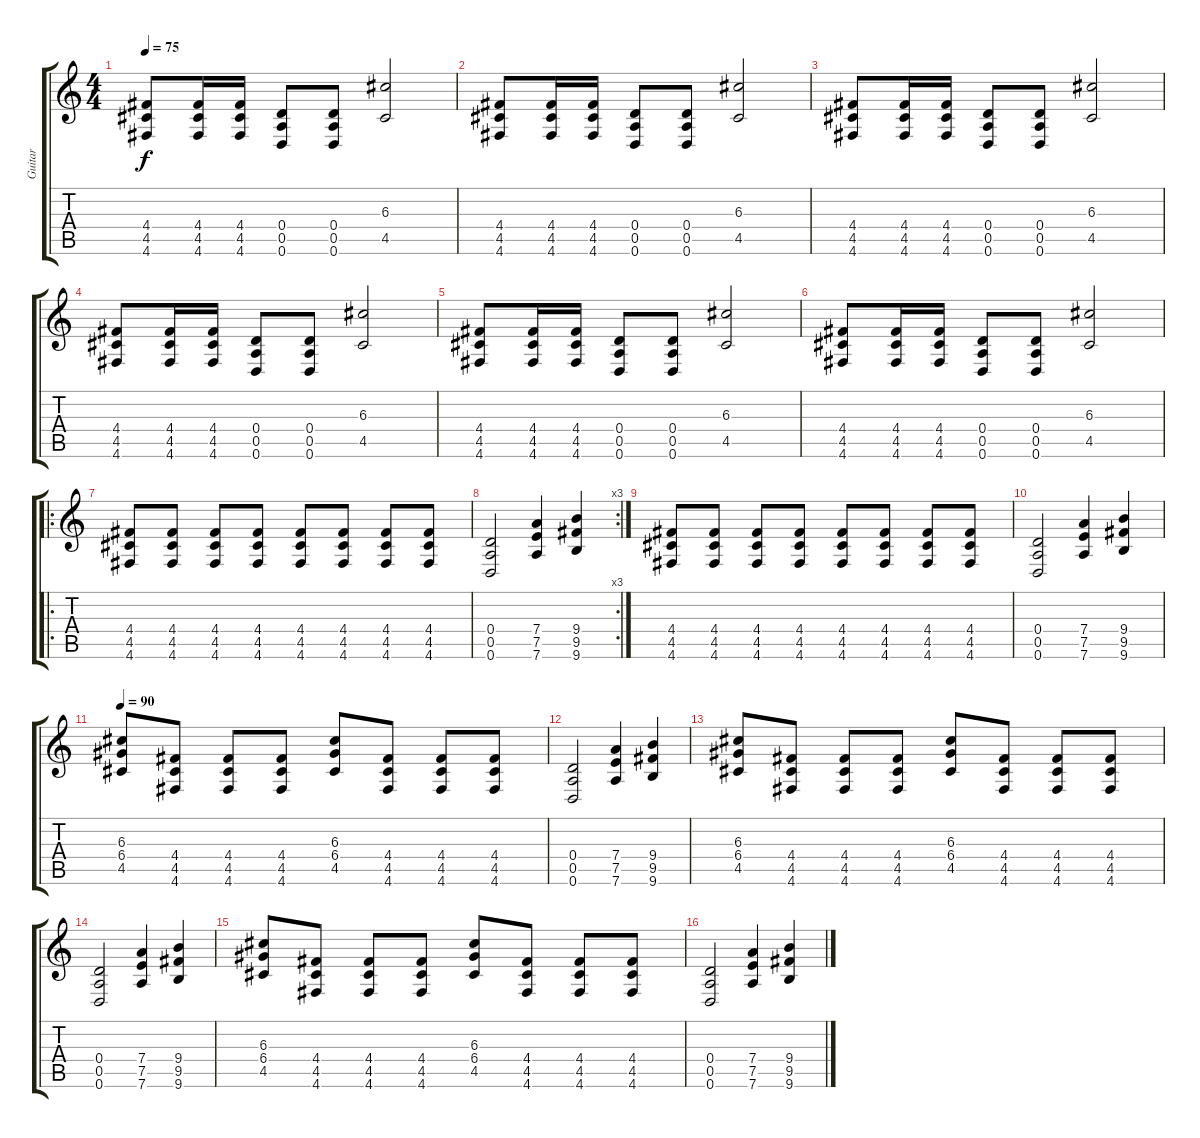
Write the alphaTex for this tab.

\track ("Guitar " "Guitar ") {instrument overdrivenguitar}
\staff {score tabs}
\tuning (E4 B3 G3 D3 A2 D2) {hide}
\ts (4 4)
\tempo 75
\clef g2
\ks c
(4.4 4.5 4.6).8{dy f} (4.4 4.5 4.6).16 (4.4 4.5 4.6).16 (0.4 0.5 0.6).8 (0.4 0.5 0.6).8 (6.3 4.5).2 |
(4.4 4.5 4.6).8 (4.4 4.5 4.6).16 (4.4 4.5 4.6).16 (0.4 0.5 0.6).8 (0.4 0.5 0.6).8 (6.3 4.5).2 |
(4.4 4.5 4.6).8 (4.4 4.5 4.6).16 (4.4 4.5 4.6).16 (0.4 0.5 0.6).8 (0.4 0.5 0.6).8 (6.3 4.5).2 |
(4.4 4.5 4.6).8 (4.4 4.5 4.6).16 (4.4 4.5 4.6).16 (0.4 0.5 0.6).8 (0.4 0.5 0.6).8 (6.3 4.5).2 |
(4.4 4.5 4.6).8 (4.4 4.5 4.6).16 (4.4 4.5 4.6).16 (0.4 0.5 0.6).8 (0.4 0.5 0.6).8 (6.3 4.5).2 |
(4.4 4.5 4.6).8 (4.4 4.5 4.6).16 (4.4 4.5 4.6).16 (0.4 0.5 0.6).8 (0.4 0.5 0.6).8 (6.3 4.5).2 |
\ro
(4.4 4.5 4.6).8{volume 7 instrument electricguitarjazz} (4.4 4.5 4.6).8 (4.4 4.5 4.6).8 (4.4 4.5 4.6).8 (4.4 4.5 4.6).8 (4.4 4.5 4.6).8 (4.4 4.5 4.6).8 (4.4 4.5 4.6).8 |
\rc 3
(0.4 0.5 0.6).2 (7.4 7.5 7.6).4 (9.4 9.5 9.6).4 |
(4.4 4.5 4.6).8 (4.4 4.5 4.6).8 (4.4 4.5 4.6).8 (4.4 4.5 4.6).8 (4.4 4.5 4.6).8 (4.4 4.5 4.6).8 (4.4 4.5 4.6).8 (4.4 4.5 4.6).8 |
(0.4 0.5 0.6).2 (7.4 7.5 7.6).4{volume 14 instrument overdrivenguitar} (9.4 9.5 9.6).4 |
\tempo 90
(6.3 6.4 4.5).8 (4.4 4.5 4.6).8 (4.4 4.5 4.6).8 (4.4 4.5 4.6).8 (6.3 6.4 4.5).8 (4.4 4.5 4.6).8 (4.4 4.5 4.6).8 (4.4 4.5 4.6).8 |
(0.4 0.5 0.6).2 (7.4 7.5 7.6).4 (9.4 9.5 9.6).4 |
(6.3 6.4 4.5).8 (4.4 4.5 4.6).8 (4.4 4.5 4.6).8 (4.4 4.5 4.6).8 (6.3 6.4 4.5).8 (4.4 4.5 4.6).8 (4.4 4.5 4.6).8 (4.4 4.5 4.6).8 |
(0.4 0.5 0.6).2 (7.4 7.5 7.6).4 (9.4 9.5 9.6).4 |
(6.3 6.4 4.5).8 (4.4 4.5 4.6).8 (4.4 4.5 4.6).8 (4.4 4.5 4.6).8 (6.3 6.4 4.5).8 (4.4 4.5 4.6).8 (4.4 4.5 4.6).8 (4.4 4.5 4.6).8 |
(0.4 0.5 0.6).2 (7.4 7.5 7.6).4 (9.4 9.5 9.6).4
